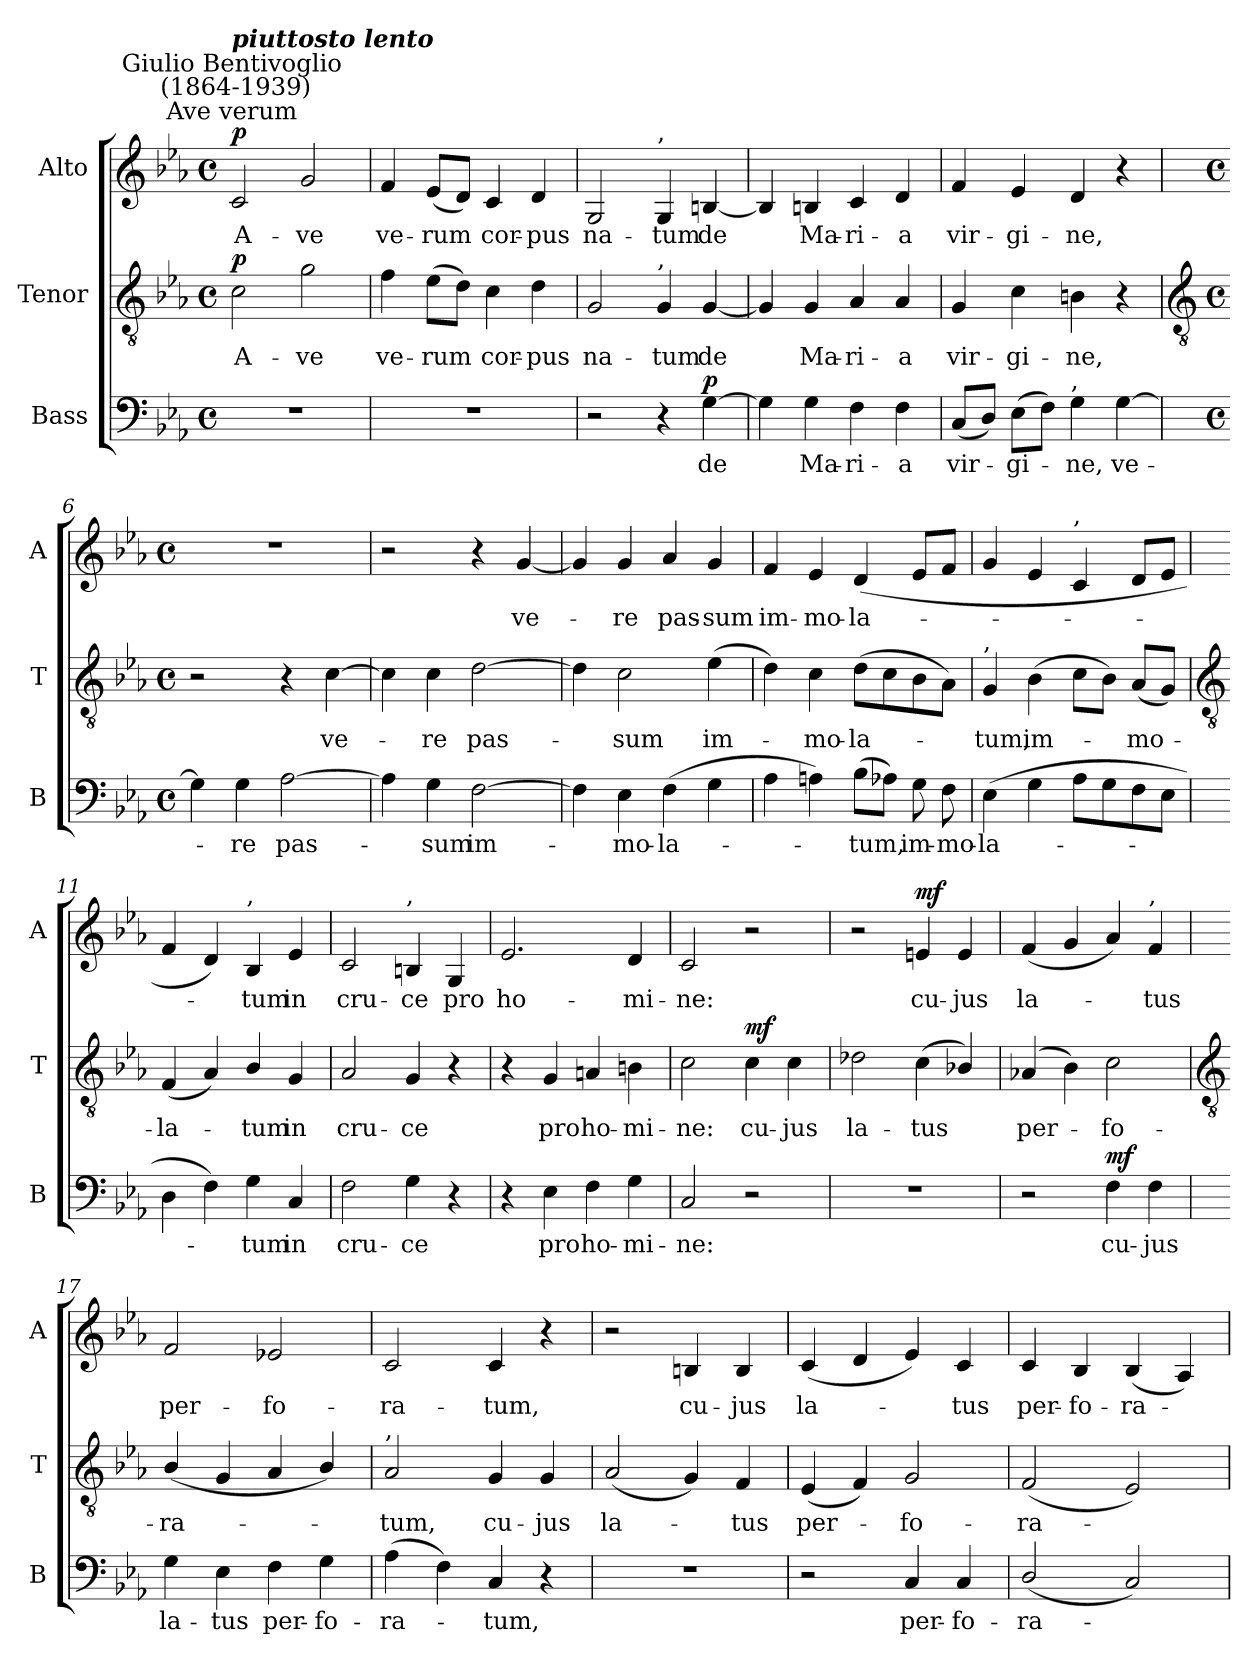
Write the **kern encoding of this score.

**kern	**text	**dynam	**kern	**text	**dynam	**kern	**text	**dynam
*part3	*part3	*part3	*part2	*part2	*part2	*part1	*part1	*part1
*staff3	*staff3	*staff3	*staff2	*staff2	*staff2	*staff1	*staff1	*staff1
*I"Bass	*	*	*I"Tenor	*	*	*I"Alto	*	*
*I'B	*	*	*I'T	*	*	*I'A	*	*
*clefF4	*	*	*clefGv2	*	*	*clefG2	*	*
*k[b-e-a-]	*	*	*k[b-e-a-]	*	*	*k[b-e-a-]	*	*
*E-:	*	*	*E-:	*	*	*E-:	*	*
*M4/4	*	*	*M4/4	*	*	*M4/4	*	*
*met(c)	*	*	*met(c)	*	*	*met(c)	*	*
=1	=1	=1	=1	=1	=1	=1	=1	=1
!	!	!	!	!	!	!LO:TX:a:cj:t=Ave verum	!	!
!	!	!	!	!	!	!LO:TX:a:cj:t=Giulio Bentivoglio\n (1864-1939)	!	!
!	!	!	!	!	!	!LO:TX:a:Bi:t=piuttosto lento	!	!
!	!	!	!	!LO:LY:b	!LO:DY:b	!	!LO:LY:b	!LO:DY:b
1r	.	.	2c	A-	p	2c	A-	p
!	!	!	!	!LO:LY:b	!	!	!LO:LY:b	!
.	.	.	2g	ve	.	2g	ve	.
=2	=2	=2	=2	=2	=2	=2	=2	=2
!	!	!	!	!LO:LY:b	!	!	!LO:LY:b	!
1r	.	.	4f	ve-	.	4f	ve-	.
!	!	!	!	!LO:LY:b	!	!	!LO:LY:b	!
.	.	.	(>8e-L	-rum	.	(<8e-L	-rum	.
.	.	.	8dJ)	.	.	8dJ)	.	.
!	!	!	!	!LO:LY:b	!	!	!LO:LY:b	!
.	.	.	4c	cor-	.	4c	cor-	.
!	!	!	!	!LO:LY:b	!	!	!LO:LY:b	!
.	.	.	4d\	-pus	.	4d/	-pus	.
=3	=3	=3	=3	=3	=3	=3	=3	=3
!	!	!	!	!LO:LY:b	!	!	!LO:LY:b	!
2r	.	.	2G	na-	.	2G	na-	.
!	!	!	!	!	!	!LO:TX:a:t=,	!	!
!	!	!	!LO:TX:a:t=,	!	!	!	!	!
!	!	!	!	!LO:LY:b	!	!	!LO:LY:b	!
4r	.	.	4G	-tum	.	4G	-tum	.
!	!LO:LY:b	!LO:DY:b	!	!LO:LY:b	!	!	!LO:LY:b	!
[4G	de	p	[4G	de	.	[4Bn	de	.
=4	=4	=4	=4	=4	=4	=4	=4	=4
4G]	.	.	4G]	.	.	4B]	.	.
!	!LO:LY:b	!	!	!LO:LY:b	!	!	!LO:LY:b	!
4G	Ma-	.	4G	Ma-	.	4B	Ma-	.
!	!LO:LY:b	!	!	!LO:LY:b	!	!	!LO:LY:b	!
4F	-ri-	.	4A-	-ri-	.	4c	-ri-	.
!	!LO:LY:b	!	!	!LO:LY:b	!	!	!LO:LY:b	!
4F	-a	.	4A-	-a	.	4d	-a	.
=5	=5	=5	=5	=5	=5	=5	=5	=5
!	!LO:LY:b	!	!	!LO:LY:b	!	!	!LO:LY:b	!
(<8CL	vir-	.	4G	vir-	.	4f	vir-	.
8DJ)	.	.	.	.	.	.	.	.
!	!LO:LY:b	!	!	!LO:LY:b	!	!	!LO:LY:b	!
(>8E-L	gi-	.	4c	-gi-	.	4e-	-gi-	.
8FJ)	.	.	.	.	.	.	.	.
!LO:TX:a:t=,	!	!	!	!	!	!	!	!
!	!LO:LY:b	!	!	!LO:LY:b	!	!	!LO:LY:b	!
4G	ne,	.	4Bn	-ne,	.	4d	-ne,	.
!	!LO:LY:b	!	!	!	!	!	!	!
[4G	ve-	.	4r	.	.	4r	.	.
!!LO:LB:g=z
=6	=6	=6	=6	=6	=6	=6	=6	=6
*	*	*	*clefGv2	*	*	*	*	*
*M4/4	*	*	*M4/4	*	*	*M4/4	*	*
*met(c)	*	*	*met(c)	*	*	*met(c)	*	*
4G]	.	.	2r	.	.	1r	.	.
!	!LO:LY:b	!	!	!	!	!	!	!
4G	re	.	.	.	.	.	.	.
!	!LO:LY:b	!	!	!	!	!	!	!
[2A-	pas-	.	4r	.	.	.	.	.
!	!	!	!	!LO:LY:b	!	!	!	!
.	.	.	[4c	ve-	.	.	.	.
=7	=7	=7	=7	=7	=7	=7	=7	=7
4A-]	.	.	4c]	.	.	2r	.	.
!	!LO:LY:b	!	!	!LO:LY:b	!	!	!	!
4G	sum	.	4c	re	.	.	.	.
!	!LO:LY:b	!	!	!LO:LY:b	!	!	!	!
[2F	im-	.	[2d\	pas-	.	4r	.	.
!	!	!	!	!	!	!	!LO:LY:b	!
.	.	.	.	.	.	[4g	ve-	.
=8	=8	=8	=8	=8	=8	=8	=8	=8
4F]	.	.	4d\]	.	.	4g]	.	.
!	!LO:LY:b	!	!	!LO:LY:b	!	!	!LO:LY:b	!
4E-	mo-	.	2c	sum	.	4g	re	.
!	!LO:LY:b	!	!	!	!	!	!LO:LY:b	!
(>4F	-la-	.	.	.	.	4a-	pas-	.
!	!	!	!	!LO:LY:b	!	!	!LO:LY:b	!
4G	.	.	(>4e-	im-	.	4g	-sum	.
=9	=9	=9	=9	=9	=9	=9	=9	=9
!	!	!	!	!	!	!	!LO:LY:b	!
4A-	.	.	4d\)	.	.	4f	im-	.
!	!	!	!	!LO:LY:b	!	!	!LO:LY:b	!
4An)	.	.	4c	mo-	.	4e-	-mo-	.
!	!LO:LY:b	!	!	!LO:LY:b	!	!	!LO:LY:b	!
(>8B-L	tum,	.	(>8dL	-la-	.	(<4d	-la-	.
8A-XJ)	.	.	8c	.	.	.	.	.
!	!LO:LY:b	!	!	!	!	!	!	!
8G	im-	.	8B-	.	.	8e-L	.	.
!	!LO:LY:b	!	!	!	!	!	!	!
8F	-mo-	.	8A-J)	.	.	8fJ	.	.
=10	=10	=10	=10	=10	=10	=10	=10	=10
!	!	!	!LO:TX:a:t=,	!	!	!	!	!
!	!LO:LY:b	!	!	!LO:LY:b	!	!	!	!
(>4E-	-la-	.	4G	tum,	.	4g	.	.
!	!	!	!	!LO:LY:b	!	!	!	!
4G	.	.	(>4B-	im-	.	4e-	.	.
!	!	!	!	!	!	!LO:TX:a:t=,	!	!
8A-L	.	.	8cL	.	.	4c	.	.
8G	.	.	8B-J)	.	.	.	.	.
!	!	!	!	!LO:LY:b	!	!	!	!
8F	.	.	(<8A-L	mo-	.	8dL	.	.
8E-J	.	.	8GJ)	.	.	8e-J	.	.
!!LO:LB:g=z
=11	=11	=11	=11	=11	=11	=11	=11	=11
*	*	*	*clefGv2	*	*	*	*	*
!	!	!	!	!LO:LY:b	!	!	!	!
4D	.	.	(<4F	la-	.	4f	.	.
4F)	.	.	4A-)	.	.	4d/)	.	.
!	!	!	!	!	!	!LO:TX:a:t=,	!	!
!	!LO:LY:b	!	!	!LO:LY:b	!	!	!LO:LY:b	!
4G	tum	.	4B-/	tum	.	4B-	tum	.
!	!LO:LY:b	!	!	!LO:LY:b	!	!	!LO:LY:b	!
4C	in	.	4G	in	.	4e-	in	.
=12	=12	=12	=12	=12	=12	=12	=12	=12
!	!LO:LY:b	!	!	!LO:LY:b	!	!	!LO:LY:b	!
2F	cru-	.	2A-	cru-	.	2c	cru-	.
!	!	!	!	!	!	!LO:TX:a:t=,	!	!
!	!LO:LY:b	!	!	!LO:LY:b	!	!	!LO:LY:b	!
4G	-ce	.	4G	-ce	.	4Bn	-ce	.
!	!	!	!	!	!	!	!LO:LY:b	!
4r	.	.	4r	.	.	4G	pro	.
=13	=13	=13	=13	=13	=13	=13	=13	=13
!	!	!	!	!	!	!	!LO:LY:b	!
4r	.	.	4r	.	.	2.e-	ho-	.
!	!LO:LY:b	!	!	!LO:LY:b	!	!	!	!
4E-	pro	.	4G	pro	.	.	.	.
!	!LO:LY:b	!	!	!LO:LY:b	!	!	!	!
4F	ho-	.	4An	ho-	.	.	.	.
!	!LO:LY:b	!	!	!LO:LY:b	!	!	!LO:LY:b	!
4G	-mi-	.	4Bn	-mi-	.	4d/	-mi-	.
=14	=14	=14	=14	=14	=14	=14	=14	=14
!	!LO:LY:b	!	!	!LO:LY:b	!	!	!LO:LY:b	!
2C	-ne:	.	2c	-ne:	.	2c	-ne:	.
!	!	!	!	!LO:LY:b	!LO:DY:b	!	!	!
2r	.	.	4c	cu-	mf	2r	.	.
!	!	!	!	!LO:LY:b	!	!	!	!
.	.	.	4c	-jus	.	.	.	.
=15	=15	=15	=15	=15	=15	=15	=15	=15
!	!	!	!	!LO:LY:b	!	!	!	!
1r	.	.	2d-X\	la-	.	2r	.	.
!	!	!	!	!LO:LY:b	!	!	!LO:LY:b	!LO:DY:b
.	.	.	(<4c	-tus	.	4en	cu-	mf
!	!	!	!	!	!	!	!LO:LY:b	!
.	.	.	4B-X/)	.	.	4e	-jus	.
=16	=16	=16	=16	=16	=16	=16	=16	=16
!	!	!	!	!LO:LY:b	!	!	!LO:LY:b	!
2r	.	.	(<4A-X	per-	.	(<4f	la-	.
.	.	.	4B-)	.	.	4g	.	.
!	!LO:LY:b	!LO:DY:b	!	!LO:LY:b	!	!	!	!
4F	cu-	mf	2c	fo-	.	4a-)	.	.
!	!	!	!	!	!	!LO:TX:a:t=,	!	!
!	!LO:LY:b	!	!	!	!	!	!LO:LY:b	!
4F	-jus	.	.	.	.	4f	tus	.
!!LO:LB:g=z
=17	=17	=17	=17	=17	=17	=17	=17	=17
*	*	*	*clefGv2	*	*	*	*	*
!	!LO:LY:b	!	!	!LO:LY:b	!	!	!LO:LY:b	!
4G	la-	.	(<4B-/	-ra-	.	2f	per-	.
!	!LO:LY:b	!	!	!	!	!	!	!
4E-	-tus	.	4G	.	.	.	.	.
!	!LO:LY:b	!	!	!	!	!	!LO:LY:b	!
4F	per-	.	4A-	.	.	2e-X	-fo-	.
!	!LO:LY:b	!	!	!	!	!	!	!
4G	-fo-	.	4B-/)	.	.	.	.	.
=18	=18	=18	=18	=18	=18	=18	=18	=18
!	!	!	!LO:TX:a:t=,	!	!	!	!	!
!	!LO:LY:b	!	!	!LO:LY:b	!	!	!LO:LY:b	!
(>4A-	-ra-	.	2A-	tum,	.	2c	-ra-	.
4F)	.	.	.	.	.	.	.	.
!	!LO:LY:b	!	!	!LO:LY:b	!	!	!LO:LY:b	!
4C	tum,	.	4G	cu-	.	4c	-tum,	.
!	!	!	!	!LO:LY:b	!	!	!	!
4r	.	.	4G	-jus	.	4r	.	.
=19	=19	=19	=19	=19	=19	=19	=19	=19
!	!	!	!	!LO:LY:b	!	!	!	!
1r	.	.	(<2A-	la-	.	2r	.	.
!	!	!	!	!	!	!	!LO:LY:b	!
.	.	.	4G)	.	.	4Bn	cu-	.
!	!	!	!	!LO:LY:b	!	!	!LO:LY:b	!
.	.	.	4F	tus	.	4B	-jus	.
=20	=20	=20	=20	=20	=20	=20	=20	=20
!	!	!	!	!LO:LY:b	!	!	!LO:LY:b	!
2r	.	.	(<4E-	per-	.	(<4c	la-	.
.	.	.	4F)	.	.	4d	.	.
!	!LO:LY:b	!	!	!LO:LY:b	!	!	!	!
4C	per-	.	2G	fo-	.	4e-)	.	.
!	!LO:LY:b	!	!	!	!	!	!LO:LY:b	!
4C	-fo-	.	.	.	.	4c	tus	.
=21	=21	=21	=21	=21	=21	=21	=21	=21
!	!LO:LY:b	!	!	!LO:LY:b	!	!	!LO:LY:b	!
(<2D/	-ra-	.	(<2F	-ra-	.	4c	per-	.
!	!	!	!	!	!	!	!LO:LY:b	!
.	.	.	.	.	.	4B-	-fo-	.
!	!	!	!	!	!	!	!LO:LY:b	!
2C)	.	.	2E-)	.	.	(<4B-	-ra-	.
.	.	.	.	.	.	4A-)	.	.
=	=	=	=	=	=	=	=	=
*-	*-	*-	*-	*-	*-	*-	*-	*-
